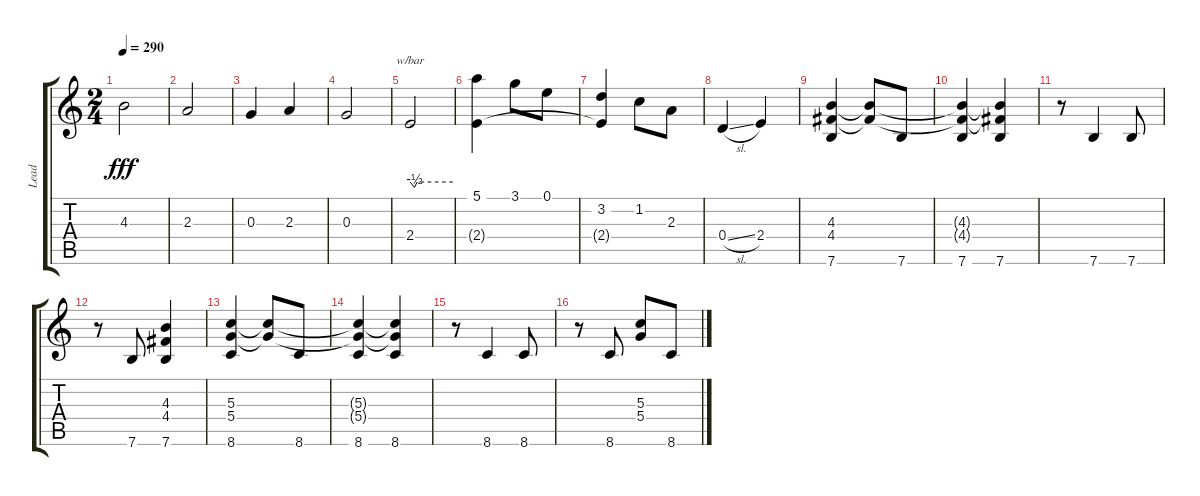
\track ("Lead" "Lead") {instrument electricguitarclean}
\staff {score tabs}
\tuning (E4 B3 G3 D3 A2 E2) {hide}
\ts (2 4)
\tempo 290
\clef g2
\ks c
4.3.2{dy fff} |
2.3.2 |
0.3.4 2.3.4 |
0.3.2 |
2.4.2{tbe (custom default 0 0 6 -2 10 0 60 0)} |
(5.1 2.4{t}).4{instrument acousticguitarnylon} 3.1.8 0.1.8 |
(3.2 2.4{t}).4 1.2.8 2.3.8 |
0.4{sl}.4{volume 16 instrument electricguitarclean} 2.4.4 |
(4.3 4.4 7.6).4 (4.3{t} 4.4{t}).8 7.6.8 |
(4.3{t} 4.4{t} 7.6).4 (4.3{t} 4.4{t} 7.6).4 |
r.8 7.6.4 7.6.8 |
r.8 7.6.8 (4.3 4.4 7.6).4 |
(5.3 5.4 8.6).4 (5.3{t} 5.4{t}).8 8.6.8 |
(5.3{t} 5.4{t} 8.6).4 (5.3{t} 5.4{t} 8.6).4 |
r.8 8.6.4 8.6.8 |
r.8 8.6.8 (5.3 5.4).8 8.6.8
